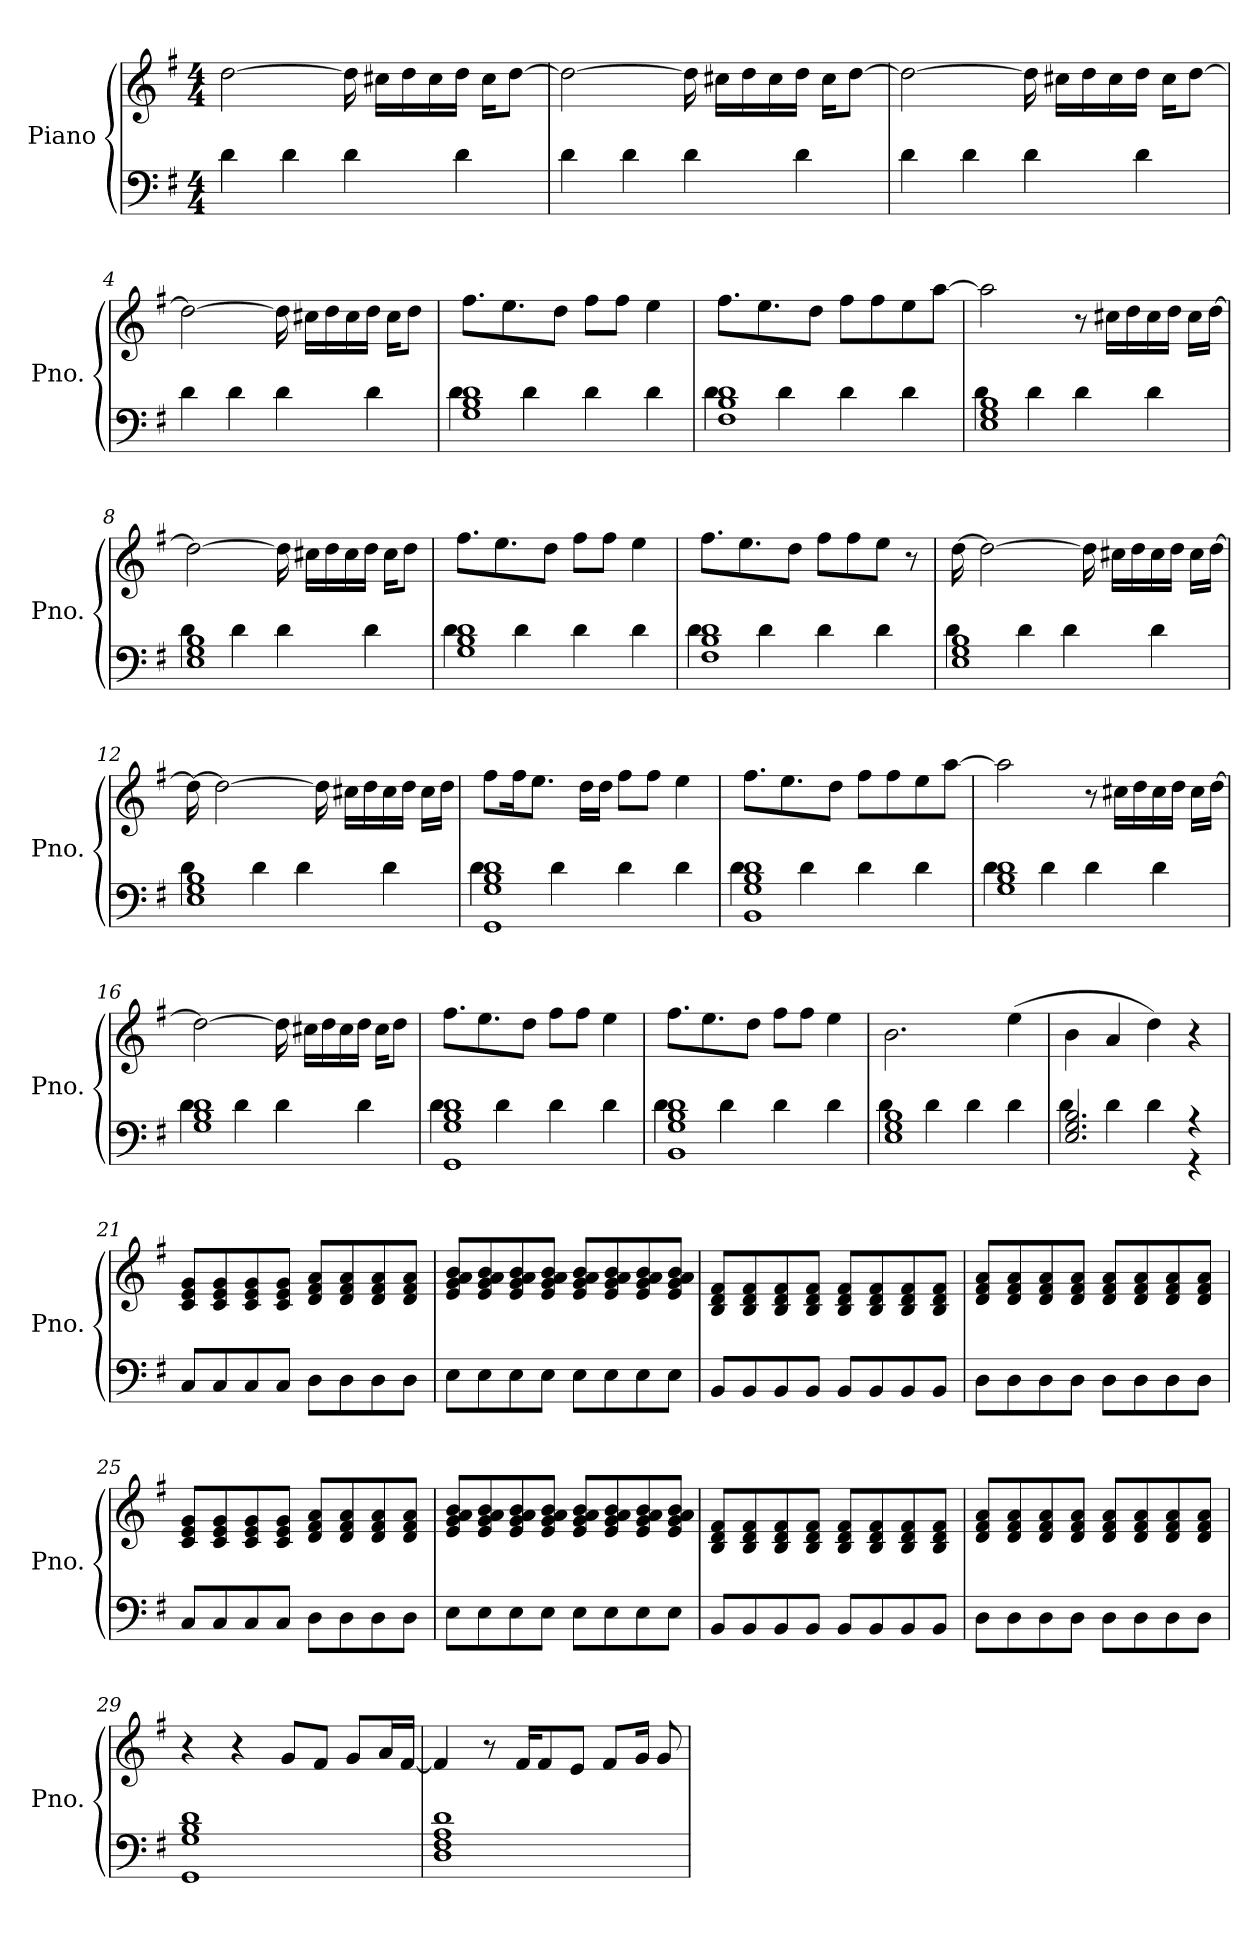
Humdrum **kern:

**kern	**kern
*part1	*part1
*staff2	*staff1
*I"Piano	*
*I'Pno.	*
*clefF4	*clefG2
*k[f#]	*k[f#]
*M4/4	*M4/4
*MM120	*MM120
=1	=1
4d\	[2dd\
4d\	.
4d\	16dd\]
.	16cc#X\LL
.	16dd\
.	16cc#\
4d\	16dd\JJ
.	16cc#\KL
.	[8dd\J
=2	=2
4d\	2dd\_
4d\	.
4d\	16dd\]
.	16cc#X\LL
.	16dd\
.	16cc#\
4d\	16dd\JJ
.	16cc#\KL
.	[8dd\J
=3	=3
4d\	2dd\_
4d\	.
4d\	16dd\]
.	16cc#X\LL
.	16dd\
.	16cc#\
4d\	16dd\JJ
.	16cc#\KL
.	[8dd\J
=4	=4
4d\	2dd\_
4d\	.
4d\	16dd\]
.	16cc#X\LL
.	16dd\
.	16cc#\
4d\	16dd\JJ
.	16cc#\KL
.	8dd\J
!!LO:LB:g=z
=5	=5
*^	*
1G 1B 1d	4d\	8.ff#\L
.	.	8.ee\
.	4d\	.
.	.	8dd\J
.	4d\	8ff#\L
.	.	8ff#\J
.	4d\	4ee\
=6	=6	=6
1F# 1B 1d	4d\	8.ff#\L
.	.	8.ee\
.	4d\	.
.	.	8dd\J
.	4d\	8ff#\L
.	.	8ff#\
.	4d\	8ee\
.	.	[8aa\J
=7	=7	=7
1E 1G 1B	4d\	2aa\]
.	4d\	.
.	4d\	8r
.	.	16cc#X\LL
.	.	16dd\
.	4d\	16cc#\
.	.	16dd\JJ
.	.	16cc#\LL
.	.	[16dd\JJ
=8	=8	=8
1E 1G 1B	4d\	2dd\_
.	4d\	.
.	4d\	16dd\]
.	.	16cc#X\LL
.	.	16dd\
.	.	16cc#\
.	4d\	16dd\JJ
.	.	16cc#\KL
.	.	8dd\J
=9	=9	=9
1G 1B 1d	4d\	8.ff#\L
.	.	8.ee\
.	4d\	.
.	.	8dd\J
.	4d\	8ff#\L
.	.	8ff#\J
.	4d\	4ee\
!!LO:LB:g=z
=10	=10	=10
1F# 1B 1d	4d\	8.ff#\L
.	.	8.ee\
.	4d\	.
.	.	8dd\J
.	4d\	8ff#\L
.	.	8ff#\
.	4d\	8ee\J
.	.	8r
=11	=11	=11
1E 1G 1B	4d\	[16dd\
.	.	2dd\_
.	4d\	.
.	4d\	.
.	.	16dd\]
.	.	16cc#X\LL
.	.	16dd\
.	4d\	16cc#\
.	.	16dd\JJ
.	.	16cc#\LL
.	.	[16dd\JJ
=12	=12	=12
1E 1G 1B	4d\	16dd\_
.	.	2dd\_
.	4d\	.
.	4d\	.
.	.	16dd\]
.	.	16cc#X\LL
.	.	16dd\
.	4d\	16cc#\
.	.	16dd\JJ
.	.	16cc#\LL
.	.	16dd\JJ
=13	=13	=13
1GG 1G 1B 1d	4d\	8ff#\L
.	.	16ff#\K
.	.	8.ee\J
.	4d\	.
.	.	16dd\LL
.	.	16dd\JJ
.	4d\	8ff#\L
.	.	8ff#\J
.	4d\	4ee\
!!LO:LB:g=z
=14	=14	=14
1BB 1G 1B 1d	4d\	8.ff#\L
.	.	8.ee\
.	4d\	.
.	.	8dd\J
.	4d\	8ff#\L
.	.	8ff#\
.	4d\	8ee\
.	.	[8aa\J
=15	=15	=15
1G 1B 1d	4d\	2aa\]
.	4d\	.
.	4d\	8r
.	.	16cc#X\LL
.	.	16dd\
.	4d\	16cc#\
.	.	16dd\JJ
.	.	16cc#\LL
.	.	[16dd\JJ
=16	=16	=16
1G 1B 1d	4d\	2dd\_
.	4d\	.
.	4d\	16dd\]
.	.	16cc#X\LL
.	.	16dd\
.	.	16cc#\
.	4d\	16dd\JJ
.	.	16cc#\KL
.	.	8dd\J
=17	=17	=17
1GG 1G 1B 1d	4d\	8.ff#\L
.	.	8.ee\
.	4d\	.
.	.	8dd\J
.	4d\	8ff#\L
.	.	8ff#\J
.	4d\	4ee\
!!LO:LB:g=z
=18	=18	=18
1BB 1G 1B 1d	4d\	8.ff#\L
.	.	8.ee\
.	4d\	.
.	.	8dd\J
.	4d\	8ff#\L
.	.	8ff#\J
.	4d\	4ee\
=19	=19	=19
1E 1G 1B	4d\	2.b\
.	4d\	.
.	4d\	.
.	4d\	(4ee\
=20	=20	=20
2.E/ 2.G/ 2.B/	4d\	4b\
.	4d\	4a/
.	4d\	4dd\)
4r	4r	4r
*v	*v	*
=21	=21
8C/L	8c/ 8e/ 8g/L
8C/	8c/ 8e/ 8g/
8C/	8c/ 8e/ 8g/
8C/J	8c/ 8e/ 8g/J
8D\L	8d/ 8f#/ 8a/L
8D\	8d/ 8f#/ 8a/
8D\	8d/ 8f#/ 8a/
8D\J	8d/ 8f#/ 8a/J
=22	=22
8E\L	8e/ 8g/ 8a/ 8b/L
8E\	8e/ 8g/ 8a/ 8b/
8E\	8e/ 8g/ 8a/ 8b/
8E\J	8e/ 8g/ 8a/ 8b/J
8E\L	8e/ 8g/ 8a/ 8b/L
8E\	8e/ 8g/ 8a/ 8b/
8E\	8e/ 8g/ 8a/ 8b/
8E\J	8e/ 8g/ 8a/ 8b/J
!!LO:PB:g=z
=23	=23
8BB/L	8B/ 8d/ 8f#/L
8BB/	8B/ 8d/ 8f#/
8BB/	8B/ 8d/ 8f#/
8BB/J	8B/ 8d/ 8f#/J
8BB/L	8B/ 8d/ 8f#/L
8BB/	8B/ 8d/ 8f#/
8BB/	8B/ 8d/ 8f#/
8BB/J	8B/ 8d/ 8f#/J
=24	=24
8D\L	8d/ 8f#/ 8a/L
8D\	8d/ 8f#/ 8a/
8D\	8d/ 8f#/ 8a/
8D\J	8d/ 8f#/ 8a/J
8D\L	8d/ 8f#/ 8a/L
8D\	8d/ 8f#/ 8a/
8D\	8d/ 8f#/ 8a/
8D\J	8d/ 8f#/ 8a/J
=25	=25
8C/L	8c/ 8e/ 8g/L
8C/	8c/ 8e/ 8g/
8C/	8c/ 8e/ 8g/
8C/J	8c/ 8e/ 8g/J
8D\L	8d/ 8f#/ 8a/L
8D\	8d/ 8f#/ 8a/
8D\	8d/ 8f#/ 8a/
8D\J	8d/ 8f#/ 8a/J
=26	=26
8E\L	8e/ 8g/ 8a/ 8b/L
8E\	8e/ 8g/ 8a/ 8b/
8E\	8e/ 8g/ 8a/ 8b/
8E\J	8e/ 8g/ 8a/ 8b/J
8E\L	8e/ 8g/ 8a/ 8b/L
8E\	8e/ 8g/ 8a/ 8b/
8E\	8e/ 8g/ 8a/ 8b/
8E\J	8e/ 8g/ 8a/ 8b/J
!!LO:LB:g=z
=27	=27
8BB/L	8B/ 8d/ 8f#/L
8BB/	8B/ 8d/ 8f#/
8BB/	8B/ 8d/ 8f#/
8BB/J	8B/ 8d/ 8f#/J
8BB/L	8B/ 8d/ 8f#/L
8BB/	8B/ 8d/ 8f#/
8BB/	8B/ 8d/ 8f#/
8BB/J	8B/ 8d/ 8f#/J
=28	=28
8D\L	8d/ 8f#/ 8a/L
8D\	8d/ 8f#/ 8a/
8D\	8d/ 8f#/ 8a/
8D\J	8d/ 8f#/ 8a/J
8D\L	8d/ 8f#/ 8a/L
8D\	8d/ 8f#/ 8a/
8D\	8d/ 8f#/ 8a/
8D\J	8d/ 8f#/ 8a/J
=29	=29
1GG 1G 1B 1d	4r
.	4r
.	8g/L
.	8f#/J
.	8g/L
.	16a/L
.	[16f#/JJ
=30	=30
1D 1F# 1A 1d	4f#/]
.	8r
.	16f#/KL
.	8f#/
.	8e/J
.	8f#/L
.	16g/Jk
.	8g/
=	=
*-	*-
